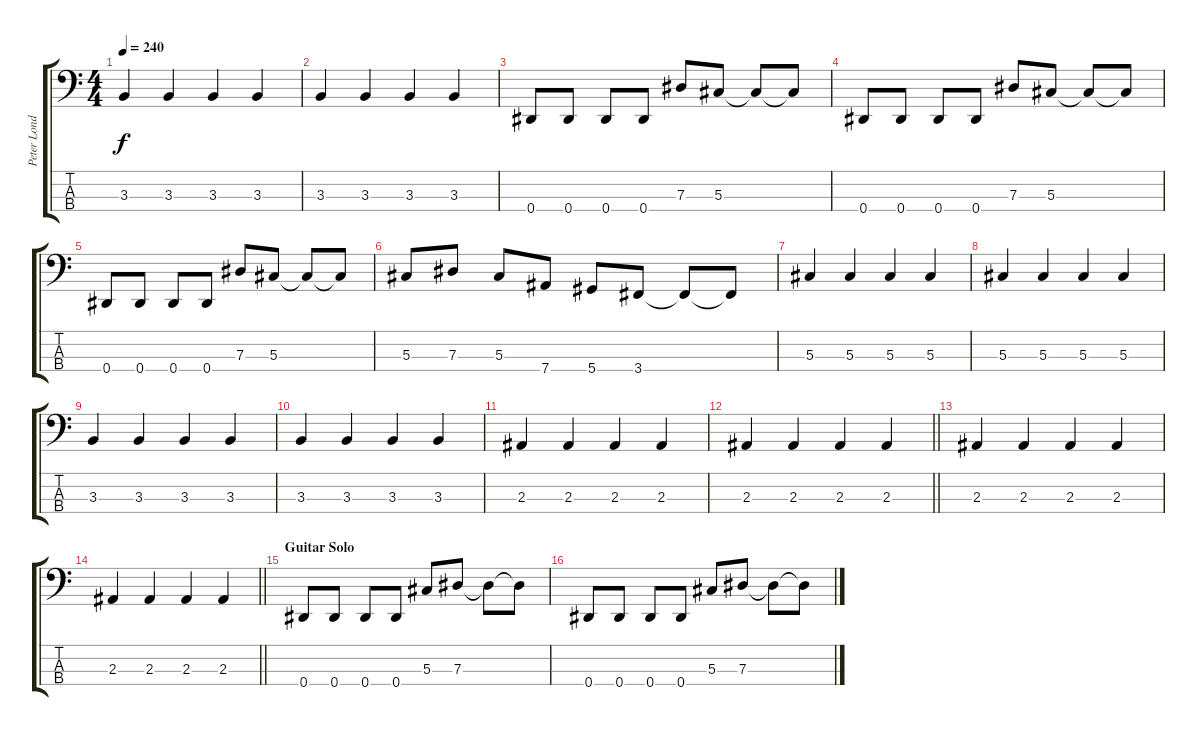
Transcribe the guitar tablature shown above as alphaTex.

\track ("Peter London (Bass)" "Peter Lond") {instrument electricbassfinger}
\staff {score tabs}
\tuning (Gb2 Db2 Ab1 Eb1) {hide}
\ts (4 4)
\tempo 240
\clef f4
\ks c
3.3.4{dy f} 3.3.4 3.3.4 3.3.4 |
3.3.4 3.3.4 3.3.4 3.3.4 |
0.4.8 0.4.8 0.4.8 0.4.8 7.3.8 5.3.8 5.3{t}.8 5.3{t}.8 |
0.4.8 0.4.8 0.4.8 0.4.8 7.3.8 5.3.8 5.3{t}.8 5.3{t}.8 |
0.4.8 0.4.8 0.4.8 0.4.8 7.3.8 5.3.8 5.3{t}.8 5.3{t}.8 |
5.3.8 7.3.8 5.3.8 7.4.8 5.4.8 3.4.8 3.4{t}.8 3.4{t}.8 |
5.3.4 5.3.4 5.3.4 5.3.4 |
5.3.4 5.3.4 5.3.4 5.3.4 |
3.3.4 3.3.4 3.3.4 3.3.4 |
3.3.4 3.3.4 3.3.4 3.3.4 |
2.3.4 2.3.4 2.3.4 2.3.4 |
\barLineRight lightlight
2.3.4 2.3.4 2.3.4 2.3.4 |
2.3.4 2.3.4 2.3.4 2.3.4 |
\barLineRight lightlight
2.3.4 2.3.4 2.3.4 2.3.4 |
\section ("" "Guitar Solo")
0.4.8 0.4.8 0.4.8 0.4.8 5.3.8 7.3.8 7.3{t}.8 7.3{t}.8 |
0.4.8 0.4.8 0.4.8 0.4.8 5.3.8 7.3.8 7.3{t}.8 7.3{t}.8
